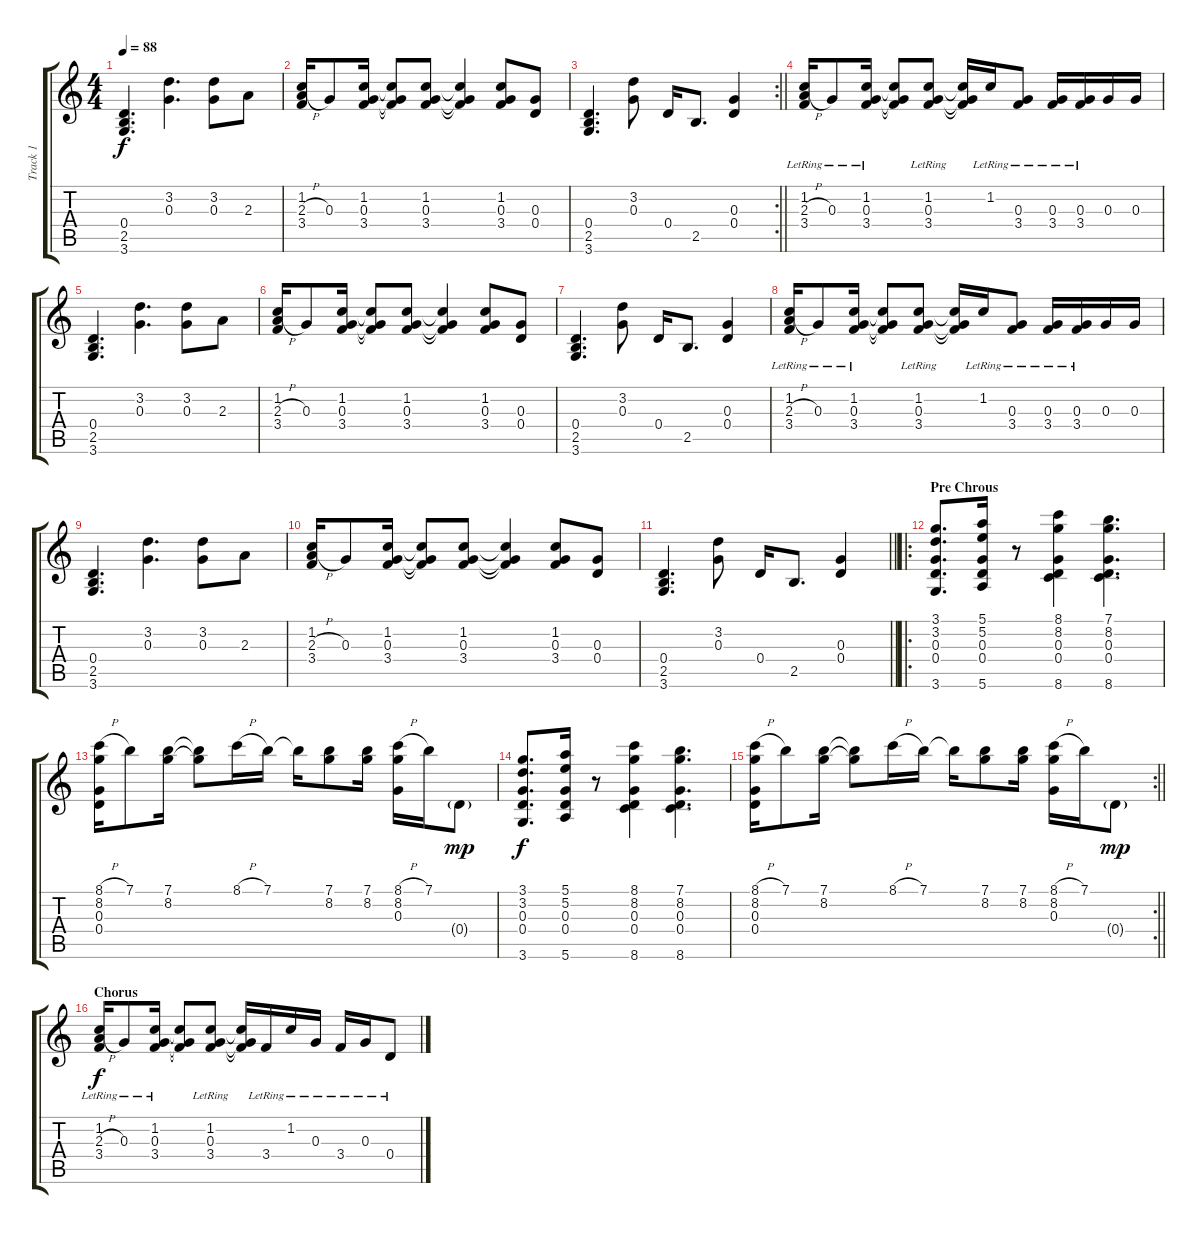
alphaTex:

\track ("Track 1" "Track 1") {instrument electricguitarclean}
\staff {score tabs}
\tuning (E4 B3 G3 D3 A2 E2) {hide}
\ts (4 4)
\tempo 88
\clef g2
\ks c
(0.4 2.5 3.6).4{d dy f} (3.2 0.3).4{d} (3.2 0.3).8 2.3.8 |
(1.2 2.3{h} 3.4).16 0.3.8 (1.2 0.3 3.4).16 (1.2{t} 0.3{t} 3.4{t}).8 (1.2 0.3 3.4).8 (1.2{t} 0.3{t} 3.4{t}).4 (1.2 0.3 3.4).8 (0.3 0.4).8 |
\rc 2
\barLineRight lightlight
(0.4 2.5 3.6).4{d} (3.2 0.3).8 0.4.16 2.5.8{d} (0.3 0.4).4 |
(1.2{lr} 2.3{h lr} 3.4{lr}).16 0.3{lr}.8 (1.2{lr} 0.3{lr} 3.4{lr}).16 (1.2{t} 0.3{t} 3.4{t}).8 (1.2{lr} 0.3{lr} 3.4{lr}).8 (1.2{t} 0.3{t} 3.4{t}).16 1.2{lr}.16 (0.3{lr} 3.4{lr}).8 (0.3{lr} 3.4{lr}).16 (0.3{lr} 3.4{lr}).16 0.3.16 0.3.16 |
(0.4 2.5 3.6).4{d} (3.2 0.3).4{d} (3.2 0.3).8 2.3.8 |
(1.2 2.3{h} 3.4).16 0.3.8 (1.2 0.3 3.4).16 (1.2{t} 0.3{t} 3.4{t}).8 (1.2 0.3 3.4).8 (1.2{t} 0.3{t} 3.4{t}).4 (1.2 0.3 3.4).8 (0.3 0.4).8 |
(0.4 2.5 3.6).4{d} (3.2 0.3).8 0.4.16 2.5.8{d} (0.3 0.4).4 |
(1.2{lr} 2.3{h lr} 3.4{lr}).16 0.3{lr}.8 (1.2{lr} 0.3{lr} 3.4{lr}).16 (1.2{t} 0.3{t} 3.4{t}).8 (1.2{lr} 0.3{lr} 3.4{lr}).8 (1.2{t} 0.3{t} 3.4{t}).16 1.2{lr}.16 (0.3{lr} 3.4{lr}).8 (0.3{lr} 3.4{lr}).16 (0.3{lr} 3.4{lr}).16 0.3.16 0.3.16 |
(0.4 2.5 3.6).4{d} (3.2 0.3).4{d} (3.2 0.3).8 2.3.8 |
(1.2 2.3{h} 3.4).16 0.3.8 (1.2 0.3 3.4).16 (1.2{t} 0.3{t} 3.4{t}).8 (1.2 0.3 3.4).8 (1.2{t} 0.3{t} 3.4{t}).4 (1.2 0.3 3.4).8 (0.3 0.4).8 |
\barLineRight lightlight
(0.4 2.5 3.6).4{d} (3.2 0.3).8 0.4.16 2.5.8{d} (0.3 0.4).4 |
\ro
\section ("" "Pre Chrous")
(3.1 3.2 0.3 0.4 3.6).8{d} (5.1 5.2 0.3 0.4 5.6).16 r.8 (8.1 8.2 0.3 0.4 8.6).4 (7.1 8.2 0.3 0.4 8.6).4{d} |
(8.1{h} 8.2 0.3 0.4).16 7.1.8 (7.1 8.2).16 (7.1{t} 8.2{t}).8 8.1{h}.16 7.1.16 7.1{t}.16 (7.1 8.2).8 (7.1 8.2).16 (8.1{h} 8.2 0.3).16 7.1.16 0.4{g}.8{dy mp} |
(3.1 3.2 0.3 0.4 3.6).8{d dy f} (5.1 5.2 0.3 0.4 5.6).16 r.8 (8.1 8.2 0.3 0.4 8.6).4 (7.1 8.2 0.3 0.4 8.6).4{d} |
\rc 2
\barLineRight lightlight
(8.1{h} 8.2 0.3 0.4).16 7.1.8 (7.1 8.2).16 (7.1{t} 8.2{t}).8 8.1{h}.16 7.1.16 7.1{t}.16 (7.1 8.2).8 (7.1 8.2).16 (8.1{h} 8.2 0.3).16 7.1.16 0.4{g}.8{dy mp} |
\section ("" "Chorus")
(1.2{lr} 2.3{h lr} 3.4{lr}).16{dy f} 0.3{lr}.8 (1.2{lr} 0.3{lr} 3.4{lr}).16 (1.2{t} 0.3{t} 3.4{t}).8 (1.2{lr} 0.3{lr} 3.4{lr}).8 (1.2{t} 0.3{t} 3.4{t}).16 3.4{lr}.16 1.2{lr}.16 0.3{lr}.16 3.4{lr}.16 0.3{lr}.16 0.4{lr}.8
